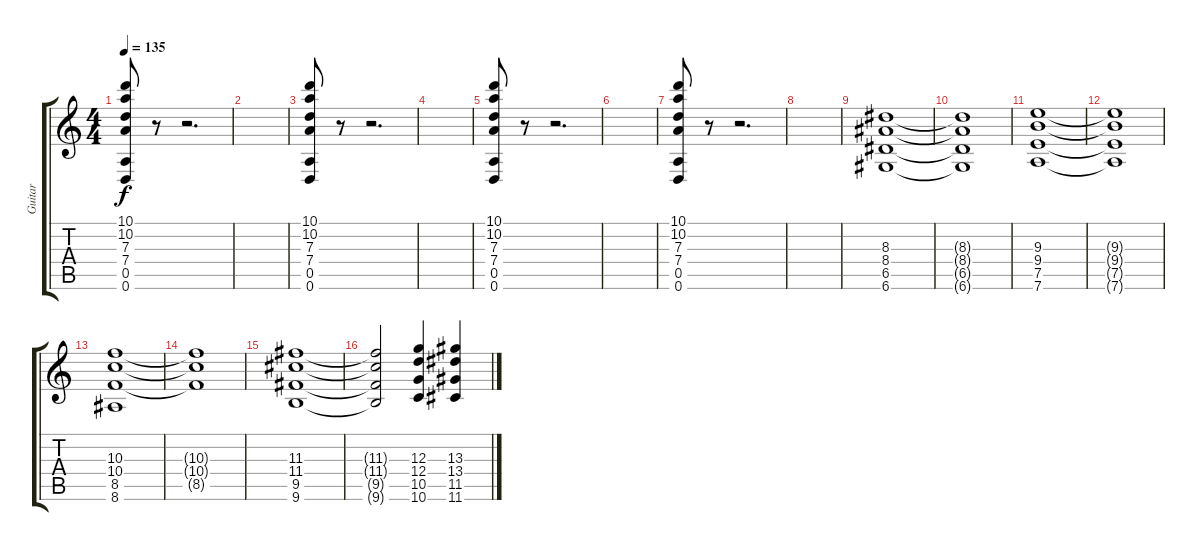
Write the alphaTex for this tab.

\track ("Guitar" "Guitar") {instrument overdrivenguitar}
\staff {score tabs}
\tuning (E4 B3 G3 D3 A2 D2) {hide}
\ts (4 4)
\tempo 135
\clef g2
\ks c
(10.1 10.2 7.3 7.4 0.5 0.6).8{dy f} r.8 r.2{d} |
|
(10.1 10.2 7.3 7.4 0.5 0.6).8 r.8 r.2{d} |
|
(10.1 10.2 7.3 7.4 0.5 0.6).8 r.8 r.2{d} |
|
(10.1 10.2 7.3 7.4 0.5 0.6).8 r.8 r.2{d} |
|
(8.3 8.4 6.5 6.6).1 |
(8.3{t} 8.4{t} 6.5{t} 6.6{t}).1 |
(9.3 9.4 7.5 7.6).1 |
(9.3{t} 9.4{t} 7.5{t} 7.6{t}).1 |
(10.3 10.4 8.5 8.6).1 |
(10.3{t} 10.4{t} 8.5{t}).1 |
(11.3 11.4 9.5 9.6).1 |
(11.3{t} 11.4{t} 9.5{t} 9.6{t}).2 (12.3 12.4 10.5 10.6).4 (13.3 13.4 11.5 11.6).4
